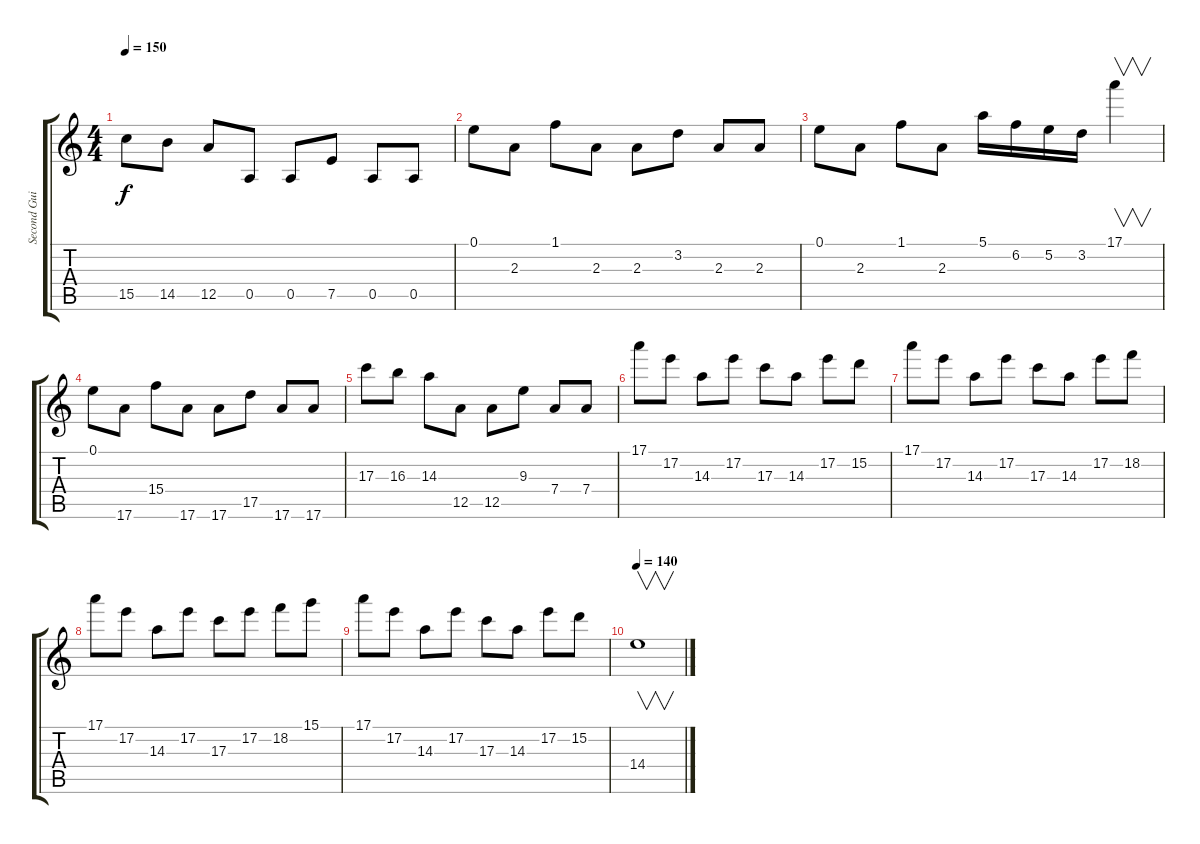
\track ("Second Guitar" "Second Gui") {instrument overdrivenguitar}
\staff {score tabs}
\tuning (E4 B3 G3 D3 A2 E2) {hide}
\ts (4 4)
\tempo 150
\clef g2
\ks c
15.5.8{dy f} 14.5.8 12.5.8 0.5.8 0.5.8 7.5.8 0.5.8 0.5.8 |
0.1.8{volume 12} 2.3.8 1.1.8 2.3.8 2.3.8 3.2.8 2.3.8 2.3.8 |
0.1.8 2.3.8 1.1.8 2.3.8 5.1.16 6.2.16 5.2.16 3.2.16 17.1.4{v} |
0.1.8 17.6.8 15.4.8 17.6.8 17.6.8 17.5.8 17.6.8 17.6.8 |
17.3.8 16.3.8 14.3.8 12.5.8 12.5.8 9.3.8 7.4.8 7.4.8 |
17.1.8 17.2.8 14.3.8 17.2.8 17.3.8 14.3.8 17.2.8 15.2.8 |
17.1.8 17.2.8 14.3.8 17.2.8 17.3.8 14.3.8 17.2.8 18.2.8 |
17.1.8 17.2.8 14.3.8 17.2.8 17.3.8 17.2.8 18.2.8 15.1.8 |
17.1.8 17.2.8 14.3.8 17.2.8 17.3.8 14.3.8 17.2.8 15.2.8 |
\tempo 140
14.4.1{v}
